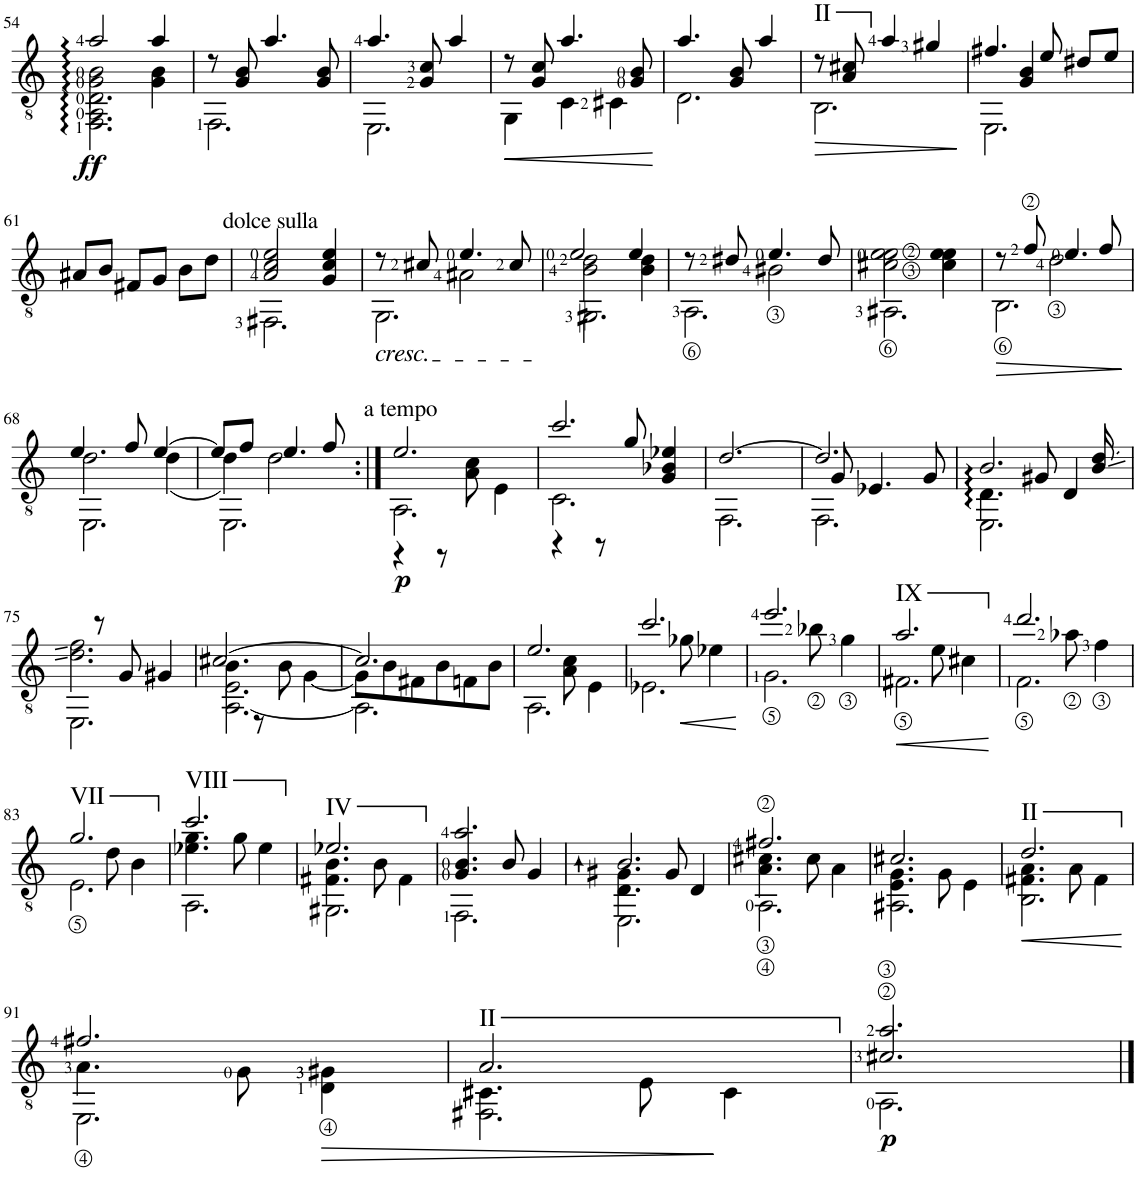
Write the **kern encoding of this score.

**kern	**text	**dynam
*part1	*part1	*part1
*staff1	*staff1	*staff1
*I"Classical Guitar	*	*
*I'Guit.	*	*
!!LO:PB:g=z
*clefGv2	*	*
*k[]	*	*
*M3/4	*	*
=54	=54	=54
*^	*	*
*	*^	*	*
!	!	!	!	!LO:DY:b
2a/	2.FF\ 2.AA\ 2.D\	2G\: 2B\:	.	ff
4a/	.	4G\ 4B\	.	.
*	*v	*v	*	*
=55	=55	=55	=55
8r	2.FF\	.	.
8G/ 8B/	.	.	.
4.a/	.	.	.
8G/ 8B/	.	.	.
=56	=56	=56	=56
4.a/	2.EE\	.	.
8G/ 8c/	.	.	.
4a/	.	.	.
=57	=57	=57	=57
!	!	!	!LO:HP:b
8r	4GG\	.	<
8G/ 8c/	.	.	.
4.a/	4C\	.	.
.	4C#X\	.	.
8G/ 8B/	.	.	.
=58	=58	=58	=58
4.a/	2.D\	.	.
8G/ 8B/	.	.	.
4a/	.	.	.
=59	=59	=59	=59
!LO:TX:a:t=II	!	!	!
8r	2.BB\	.	.
!	!	!	!LO:HP:b
8A/ 8c#X/	.	.	>
4a/	.	.	.
4g#X/	.	.	.
*v	*v	*	*
.	.	[
=60	=60	=60
*^	*	*
*	*^	*	*
4.f#X/	2.EE\	4ryy	.	.
.	.	4G/ 4B/	.	.
8e/	.	.	.	.
8d#X/L	.	4ryy	.	.
8e/J	.	.	.	.
*v	*v	*v	*	*
!!LO:LB:g=z
=61	=61	=61
8A#X/L	.	.
8B/J	.	.
8F#X/L	.	.
8G/J	.	.
8B\L	.	.
8d\J	.	.
=62	=62	=62
!	!LO:LY:a	!
*^	*	*
2A/ 2c/ 2e/	2.FF#X\	dolce sulla	.
4G/ 4c/ 4e/	.	.	.
=63	=63	=63	=63
*	*^	*	*
!LO:TX:b:i:t=cresc.	!	!	!	!
8r	2.GG\	4ryy	.	.
8c#X/	.	.	.	.
4.e/	.	2A#X\	.	.
8c#/	.	.	.	.
=64	=64	=64	=64	=64
2e/	2.GG#X\	2B\ 2d\	.	.
4e/	.	4B\ 4d\	.	.
=65	=65	=65	=65	=65
8r	2.AA\	4ryy	.	.
8d#X/	.	.	.	.
4.e/	.	2B#X\	.	.
8d#/	.	.	.	.
=66	=66	=66	=66	=66
2e\	2.AA#X\	2c#X\>> 2e\>>	.	.
4e\	.	4c#\ 4e\	.	.
=67	=67	=67	=67	=67
!	!	!	!	!LO:HP:b
8r	2.BB\	4ryy	.	>
8f/	.	.	.	.
4.e/	.	2d\	.	.
8f/	.	.	.	.
*v	*v	*v	*	*
.	.	]
!!LO:LB:g=z
=68	=68	=68
*^	*	*
*	*^	*	*
4.e/	2.EE\	2d\	.	.
8f/	.	.	.	.
[4e/	.	(4d\	.	.
=69	=69	=69	=69	=69
8e/L]	2.EE\	4d\)	.	.
8f/J	.	.	.	.
4.e/	.	2d\	.	.
8f/	.	.	.	.
=70:|!	=70:|!	=70:|!	=70:|!	=70:|!
!	!	!	!LO:LY:a	!LO:DY:b
2.e/	2.AA\	4r	a tempo	p
.	.	8r	.	.
.	.	8A\ 8c\	.	.
.	.	4E\	.	.
=71	=71	=71	=71	=71
2.cc/	2.C\	4r	.	.
.	.	8r	.	.
.	.	8g/	.	.
.	.	4G/ 4B-X/ 4e-X/	.	.
*	*v	*v	*	*
=72	=72	=72	=72
[2.d/	2.FF\	.	.
=73	=73	=73	=73
*	*^	*	*
2.d/]	2.FF\	8ryy	.	.
.	.	8G/	.	.
.	.	4.E-X/	.	.
.	.	8G/	.	.
=74	=74	=74	=74	=74
*	*	*^	*	*
2.B/	2.EE\	4.D\	2ryy	.	.
.	.	8G#X/	.	.	.
.	.	4D/	16ryy	.	.
.	.	.	16ryy	.	.
.	.	.	16ryy	.	.
.	.	.	16B/ 16d/	.	.
*	*	*v	*v	*	*
!!LO:LB:g=z
=75	=75	=75	=75	=75
4ryy	2.EE\	2.d\ 2.f\	.	.
8r	.	.	.	.
8G/	.	.	.	.
4G#X/	.	.	.	.
=76	=76	=76	=76	=76
[2.c#X/	[2.AA\ 2.E\	4B\	.	.
.	.	8r	.	.
.	.	8B\	.	.
.	.	[<4G\	.	.
=77	=77	=77	=77	=77
2.c#/]	2.AA\]	8G\L]	.	.
.	.	8B\	.	.
.	.	8F#X\	.	.
.	.	8B\	.	.
.	.	8Fn\	.	.
.	.	8B\J	.	.
=78	=78	=78	=78	=78
2.e/	2.AA\	4.ryy	.	.
.	.	8A\ 8c\	.	.
.	.	4E\	.	.
=79	=79	=79	=79	=79
2.cc/	2.E-X\	4.ryy	.	.
!	!	!	!	!LO:HP:b
.	.	8g-X\	.	<
.	.	4e-X\	.	.
*v	*v	*v	*	*
.	.	]
=80	=80	=80
*^	*	*
*	*^	*	*
2.ee/	2.G\	4.ryy	.	.
.	.	8b-X\	.	.
.	.	4g\	.	.
=81	=81	=81	=81	=81
!LO:TX:a:t=IX	!	!	!	!
!	!	!	!	!LO:HP:b
2.a/	2.F#X\	4.ryy	.	<
.	.	8e\	.	.
.	.	4c#X\	.	.
*v	*v	*v	*	*
.	.	[
=82	=82	=82
*^	*	*
*	*^	*	*
2.dd/	2.F\	4.ryy	.	.
.	.	8a-X\	.	.
.	.	4f\	.	.
!!LO:LB:g=z	!!	!!
=83	=83	=83	=83	=83
!LO:TX:a:t=VII	!	!	!	!
2.g/	2.E\	4.ryy	.	.
.	.	8d\	.	.
.	.	4B\	.	.
=84	=84	=84	=84	=84
!LO:TX:a:t=VIII	!	!	!	!
2.cc/	2.AA\	4.e-X\ 4.g\	.	.
.	.	8g\	.	.
.	.	4e-\	.	.
=85	=85	=85	=85	=85
!LO:TX:a:t=IV	!	!	!	!
2.e-X/	2.GG#X\	4.F#X\ 4.B\	.	.
.	.	8B\	.	.
.	.	4F#\	.	.
=86	=86	=86	=86	=86
2.a/	2.FF\	4.G/ 4.B/	.	.
.	.	8B/	.	.
.	.	4G/	.	.
=87	=87	=87	=87	=87
2.B/	2.EE\	4.D\ 4.G#X\	.	.
.	.	8G#/	.	.
.	.	4D/	.	.
=88	=88	=88	=88	=88
2.f#X/	2.AA\	4.A\ 4.c#X\	.	.
.	.	8c#\	.	.
.	.	4A\	.	.
=89	=89	=89	=89	=89
2.c#X/	2.AA#X\	4.E\ 4.G\	.	.
.	.	8G\	.	.
.	.	4E\	.	.
=90	=90	=90	=90	=90
!LO:TX:a:t=II	!	!	!	!
!	!	!	!	!LO:HP:b
2.d/	2.BB\	4.F#X\ 4.A\	.	<
.	.	8A\	.	.
.	.	4F#\	.	.
*v	*v	*v	*	*
.	.	[
!!LO:LB:g=z
=91	=91	=91
*^	*	*
*	*^	*	*
2.f#X/	2.EE\	4.A\	.	.
.	.	8G\	.	.
.	.	4D\ 4G#X\	.	.
=92	=92	=92	=92	=92
!LO:TX:a:t=II	!	!	!	!
2.A/	2.FF#X\	4.C#X\	.	.
.	.	8E\	.	.
.	.	4C#\	.	[
=93	=93	=93	=93	=93
!	!	!	!	!LO:DY:b
2.a/	2.AA\	2.c#X/	.	p
*v	*v	*v	*	*
==	==	==
*-	*-	*-
